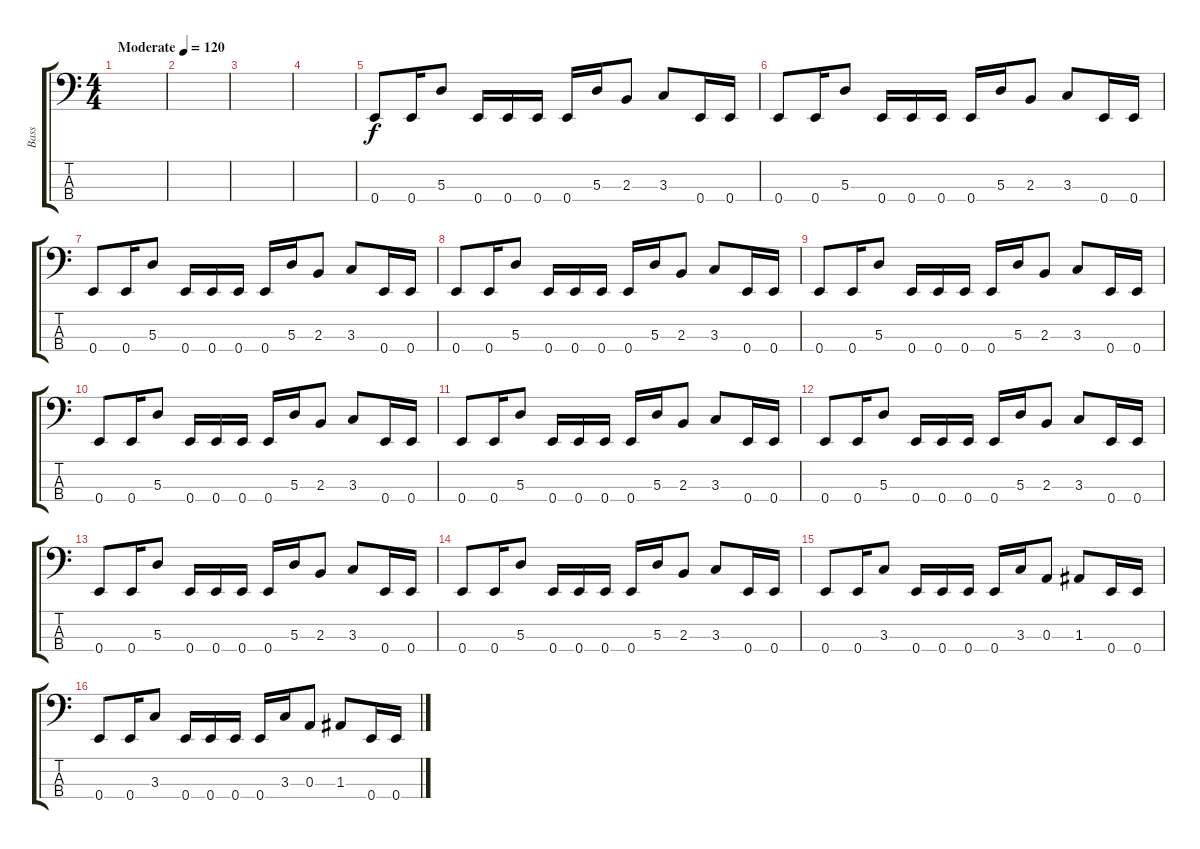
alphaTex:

\track ("Bass" "Bass") {instrument electricbassfinger}
\staff {score tabs}
\tuning (G2 D2 A1 E1) {hide}
\ts (4 4)
\tempo (120 "Moderate")
\clef f4
\ks c
|
|
|
|
0.4.8 0.4.16 5.3.8 0.4.16 0.4.16 0.4.16 0.4.16 5.3.16 2.3.8 3.3.8 0.4.16 0.4.16 |
0.4.8 0.4.16 5.3.8 0.4.16 0.4.16 0.4.16 0.4.16 5.3.16 2.3.8 3.3.8 0.4.16 0.4.16 |
0.4.8 0.4.16 5.3.8 0.4.16 0.4.16 0.4.16 0.4.16 5.3.16 2.3.8 3.3.8 0.4.16 0.4.16 |
0.4.8 0.4.16 5.3.8 0.4.16 0.4.16 0.4.16 0.4.16 5.3.16 2.3.8 3.3.8 0.4.16 0.4.16 |
0.4.8 0.4.16 5.3.8 0.4.16 0.4.16 0.4.16 0.4.16 5.3.16 2.3.8 3.3.8 0.4.16 0.4.16 |
0.4.8 0.4.16 5.3.8 0.4.16 0.4.16 0.4.16 0.4.16 5.3.16 2.3.8 3.3.8 0.4.16 0.4.16 |
0.4.8 0.4.16 5.3.8 0.4.16 0.4.16 0.4.16 0.4.16 5.3.16 2.3.8 3.3.8 0.4.16 0.4.16 |
0.4.8 0.4.16 5.3.8 0.4.16 0.4.16 0.4.16 0.4.16 5.3.16 2.3.8 3.3.8 0.4.16 0.4.16 |
0.4.8 0.4.16 5.3.8 0.4.16 0.4.16 0.4.16 0.4.16 5.3.16 2.3.8 3.3.8 0.4.16 0.4.16 |
0.4.8 0.4.16 5.3.8 0.4.16 0.4.16 0.4.16 0.4.16 5.3.16 2.3.8 3.3.8 0.4.16 0.4.16 |
0.4.8 0.4.16 3.3.8 0.4.16 0.4.16 0.4.16 0.4.16 3.3.16 0.3.8 1.3.8 0.4.16 0.4.16 |
0.4.8 0.4.16 3.3.8 0.4.16 0.4.16 0.4.16 0.4.16 3.3.16 0.3.8 1.3.8 0.4.16 0.4.16
